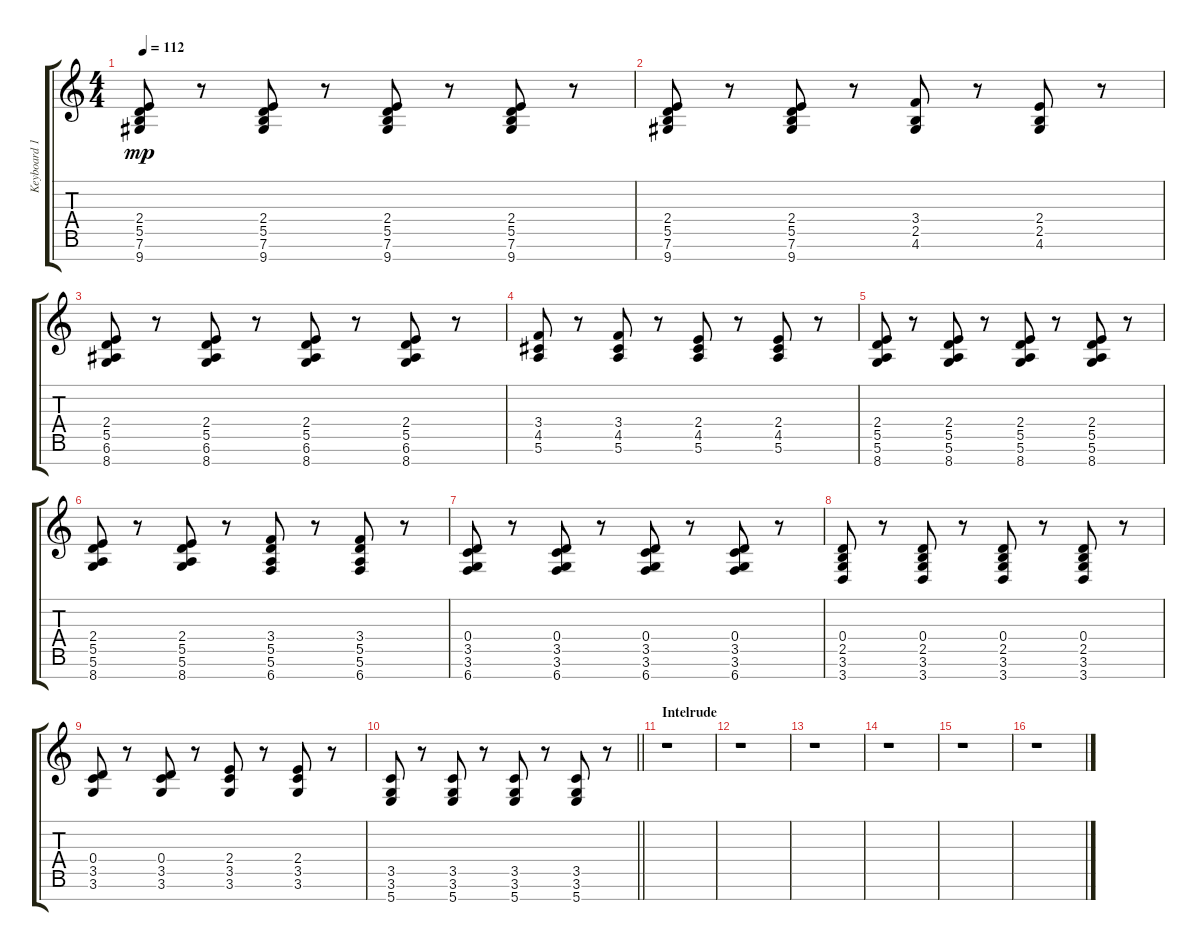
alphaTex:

\track ("Keyboard 1 (elec.) (RH)" "Keyboard 1") {instrument electricpiano1}
\staff {score tabs}
\tuning (E5 B4 G4 D4 A3 E3 B2) {hide}
\ts (4 4)
\tempo 112
\clef g2
\ks c
(2.4 5.5 7.6 9.7).8{dy mp} r.8 (2.4 5.5 7.6 9.7).8 r.8 (2.4 5.5 7.6 9.7).8 r.8 (2.4 5.5 7.6 9.7).8 r.8 |
(2.4 5.5 7.6 9.7).8 r.8 (2.4 5.5 7.6 9.7).8 r.8 (3.4 2.5 4.6).8 r.8 (2.4 2.5 4.6).8 r.8 |
(2.4 5.5 6.6 8.7).8 r.8 (2.4 5.5 6.6 8.7).8 r.8 (2.4 5.5 6.6 8.7).8 r.8 (2.4 5.5 6.6 8.7).8 r.8 |
(3.4 4.5 5.6).8 r.8 (3.4 4.5 5.6).8 r.8 (2.4 4.5 5.6).8 r.8 (2.4 4.5 5.6).8 r.8 |
(2.4 5.5 5.6 8.7).8 r.8 (2.4 5.5 5.6 8.7).8 r.8 (2.4 5.5 5.6 8.7).8 r.8 (2.4 5.5 5.6 8.7).8 r.8 |
(2.4 5.5 5.6 8.7).8 r.8 (2.4 5.5 5.6 8.7).8 r.8 (3.4 5.5 5.6 6.7).8 r.8 (3.4 5.5 5.6 6.7).8 r.8 |
(0.4 3.5 3.6 6.7).8 r.8 (0.4 3.5 3.6 6.7).8 r.8 (0.4 3.5 3.6 6.7).8 r.8 (0.4 3.5 3.6 6.7).8 r.8 |
(0.4 2.5 3.6 3.7).8 r.8 (0.4 2.5 3.6 3.7).8 r.8 (0.4 2.5 3.6 3.7).8 r.8 (0.4 2.5 3.6 3.7).8 r.8 |
(0.4 3.5 3.6).8 r.8 (0.4 3.5 3.6).8 r.8 (2.4 3.5 3.6).8 r.8 (2.4 3.5 3.6).8 r.8 |
\barLineRight lightlight
(3.5 3.6 5.7).8 r.8 (3.5 3.6 5.7).8 r.8 (3.5 3.6 5.7).8 r.8 (3.5 3.6 5.7).8 r.8 |
\section ("" "Intelrude")
r.1 |
r.1 |
r.1 |
r.1 |
r.1 |
r.1
